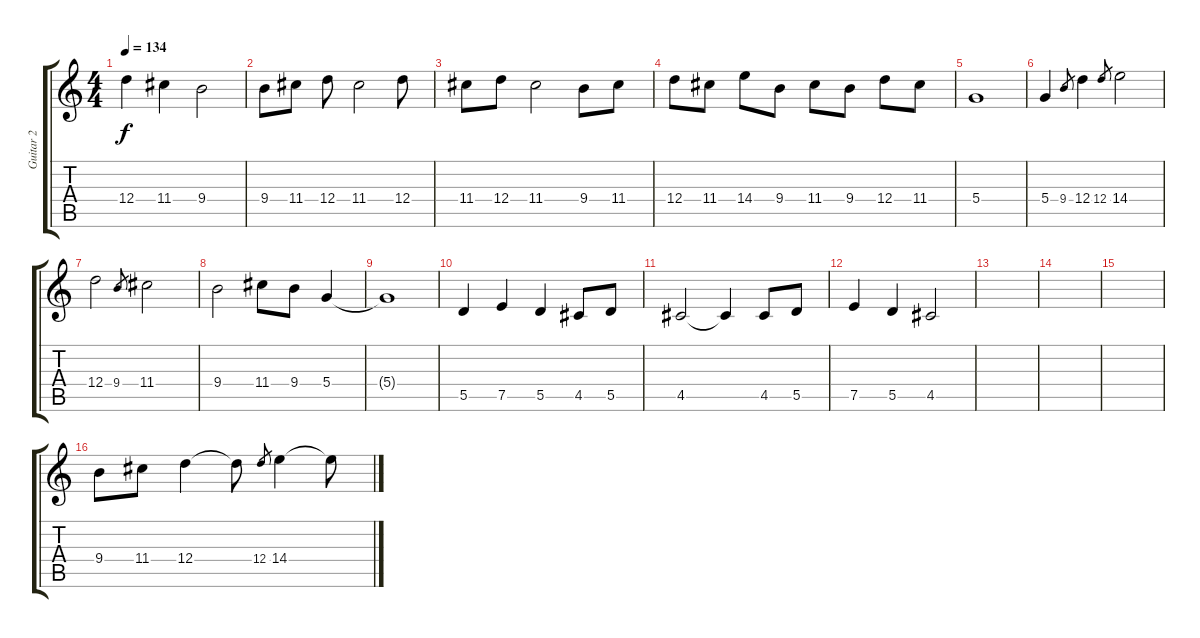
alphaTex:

\track ("Guitar 2" "Guitar 2") {instrument electricguitarjazz}
\staff {score tabs}
\tuning (E4 B3 G3 D3 A2 E2) {hide}
\ts (4 4)
\tempo 134
\clef g2
\ks c
12.4.4{dy f} 11.4.4 9.4.2 |
9.4.8 11.4.8 12.4.8 11.4.2 12.4.8 |
11.4.8 12.4.8 11.4.2 9.4.8 11.4.8 |
12.4.8 11.4.8 14.4.8 9.4.8 11.4.8 9.4.8 12.4.8 11.4.8 |
5.4.1 |
5.4.4 9.4.8{gr} 12.4.4 12.4.8{gr} 14.4.2 |
12.4.2 9.4.8{gr} 11.4.2 |
9.4.2 11.4.8 9.4.8 5.4.4 |
5.4{t}.1 |
5.5.4 7.5.4 5.5.4 4.5.8 5.5.8 |
4.5.2 4.5{t}.4 4.5.8 5.5.8 |
7.5.4 5.5.4 4.5.2 |
|
|
|
9.4.8 11.4.8 12.4.4 12.4{t}.8 12.4.8{gr} 14.4.4 14.4{t}.8
